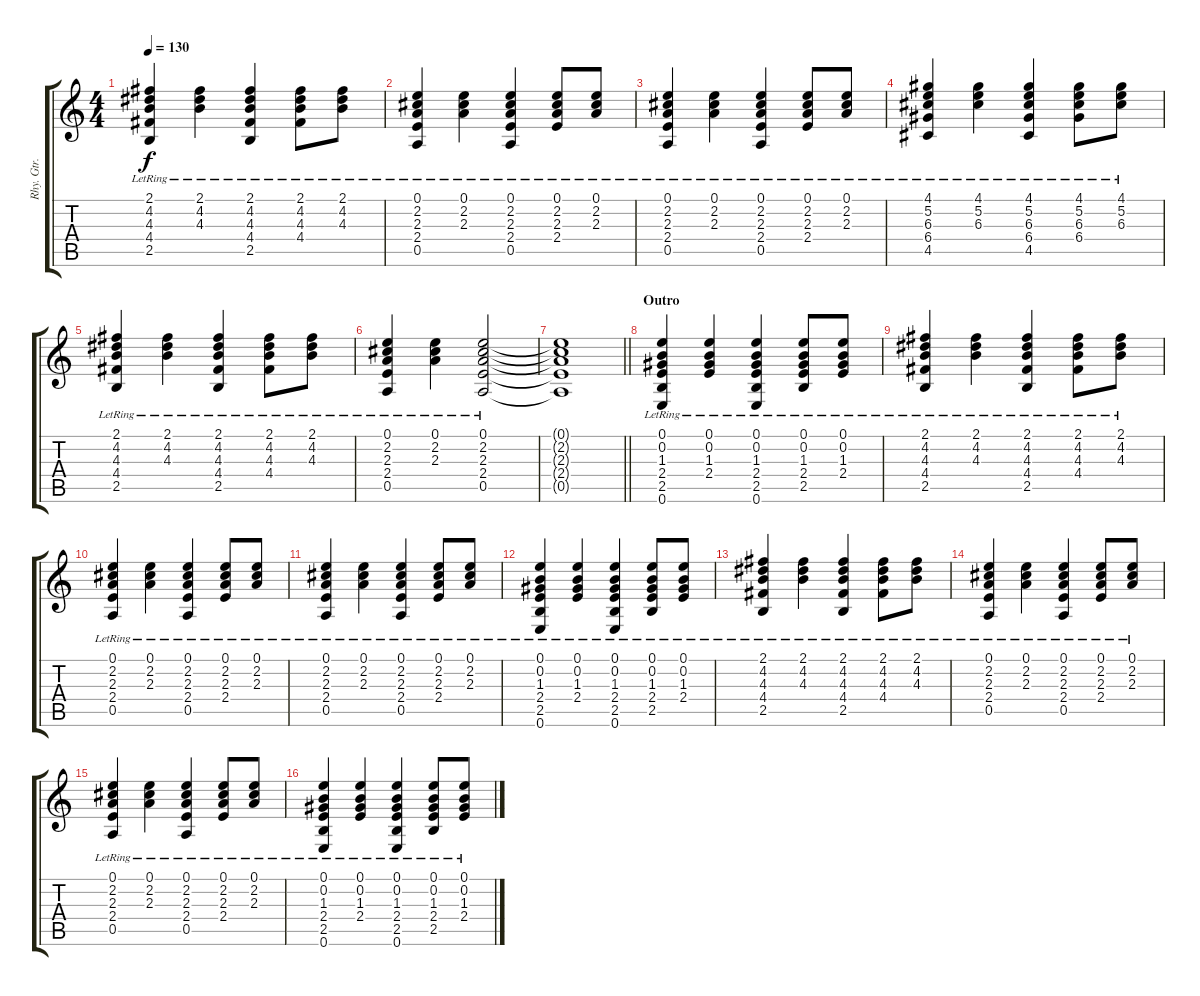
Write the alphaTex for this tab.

\track ("Rhy. Gtr. 2" "Rhy. Gtr. ") {instrument acousticguitarsteel}
\staff {score tabs}
\tuning (E4 B3 G3 D3 A2 E2) {hide}
\ts (4 4)
\tempo 130
\clef g2
\ks c
(2.1{lr} 4.2{lr} 4.3{lr} 4.4{lr} 2.5{lr}).4{dy f} (2.1{lr} 4.2{lr} 4.3{lr}).4 (2.1{lr} 4.2{lr} 4.3{lr} 4.4{lr} 2.5{lr}).4 (2.1{lr} 4.2{lr} 4.3{lr} 4.4{lr}).8 (2.1{lr} 4.2{lr} 4.3{lr}).8 |
(0.1{lr} 2.2{lr} 2.3{lr} 2.4{lr} 0.5{lr}).4 (0.1{lr} 2.2{lr} 2.3{lr}).4 (0.1{lr} 2.2{lr} 2.3{lr} 2.4{lr} 0.5{lr}).4 (0.1{lr} 2.2{lr} 2.3{lr} 2.4{lr}).8 (0.1{lr} 2.2{lr} 2.3{lr}).8 |
(0.1{lr} 2.2{lr} 2.3{lr} 2.4{lr} 0.5{lr}).4 (0.1{lr} 2.2{lr} 2.3{lr}).4 (0.1{lr} 2.2{lr} 2.3{lr} 2.4{lr} 0.5{lr}).4 (0.1{lr} 2.2{lr} 2.3{lr} 2.4{lr}).8 (0.1{lr} 2.2{lr} 2.3{lr}).8 |
(4.1{lr} 5.2{lr} 6.3{lr} 6.4{lr} 4.5{lr}).4 (4.1{lr} 5.2{lr} 6.3{lr}).4 (4.1{lr} 5.2{lr} 6.3{lr} 6.4{lr} 4.5{lr}).4 (4.1{lr} 5.2{lr} 6.3{lr} 6.4{lr}).8 (4.1{lr} 5.2{lr} 6.3{lr}).8 |
(2.1{lr} 4.2{lr} 4.3{lr} 4.4{lr} 2.5{lr}).4 (2.1{lr} 4.2{lr} 4.3{lr}).4 (2.1{lr} 4.2{lr} 4.3{lr} 4.4{lr} 2.5{lr}).4 (2.1{lr} 4.2{lr} 4.3{lr} 4.4{lr}).8 (2.1{lr} 4.2{lr} 4.3{lr}).8 |
(0.1{lr} 2.2{lr} 2.3{lr} 2.4{lr} 0.5{lr}).4 (0.1{lr} 2.2{lr} 2.3{lr}).4 (0.1{lr} 2.2{lr} 2.3{lr} 2.4{lr} 0.5{lr}).2 |
\barLineRight lightlight
(0.1{t} 2.2{t} 2.3{t} 2.4{t} 0.5{t}).1 |
\section ("" "Outro")
(0.1{lr} 0.2{lr} 1.3{lr} 2.4{lr} 2.5{lr} 0.6{lr}).4 (0.1{lr} 0.2{lr} 1.3{lr} 2.4{lr}).4 (0.1{lr} 0.2{lr} 1.3{lr} 2.4{lr} 2.5{lr} 0.6{lr}).4 (0.1{lr} 0.2{lr} 1.3{lr} 2.4{lr} 2.5{lr}).8 (0.1{lr} 0.2{lr} 1.3{lr} 2.4{lr}).8 |
(2.1{lr} 4.2{lr} 4.3{lr} 4.4{lr} 2.5{lr}).4 (2.1{lr} 4.2{lr} 4.3{lr}).4 (2.1{lr} 4.2{lr} 4.3{lr} 4.4{lr} 2.5{lr}).4 (2.1{lr} 4.2{lr} 4.3{lr} 4.4{lr}).8 (2.1{lr} 4.2{lr} 4.3{lr}).8 |
(0.1{lr} 2.2{lr} 2.3{lr} 2.4{lr} 0.5{lr}).4 (0.1{lr} 2.2{lr} 2.3{lr}).4 (0.1{lr} 2.2{lr} 2.3{lr} 2.4{lr} 0.5{lr}).4 (0.1{lr} 2.2{lr} 2.3{lr} 2.4{lr}).8 (0.1{lr} 2.2{lr} 2.3{lr}).8 |
(0.1{lr} 2.2{lr} 2.3{lr} 2.4{lr} 0.5{lr}).4 (0.1{lr} 2.2{lr} 2.3{lr}).4 (0.1{lr} 2.2{lr} 2.3{lr} 2.4{lr} 0.5{lr}).4 (0.1{lr} 2.2{lr} 2.3{lr} 2.4{lr}).8 (0.1{lr} 2.2{lr} 2.3{lr}).8 |
(0.1{lr} 0.2{lr} 1.3{lr} 2.4{lr} 2.5{lr} 0.6{lr}).4 (0.1{lr} 0.2{lr} 1.3{lr} 2.4{lr}).4 (0.1{lr} 0.2{lr} 1.3{lr} 2.4{lr} 2.5{lr} 0.6{lr}).4 (0.1{lr} 0.2{lr} 1.3{lr} 2.4{lr} 2.5{lr}).8 (0.1{lr} 0.2{lr} 1.3{lr} 2.4{lr}).8 |
(2.1{lr} 4.2{lr} 4.3{lr} 4.4{lr} 2.5{lr}).4 (2.1{lr} 4.2{lr} 4.3{lr}).4 (2.1{lr} 4.2{lr} 4.3{lr} 4.4{lr} 2.5{lr}).4 (2.1{lr} 4.2{lr} 4.3{lr} 4.4{lr}).8 (2.1{lr} 4.2{lr} 4.3{lr}).8 |
(0.1{lr} 2.2{lr} 2.3{lr} 2.4{lr} 0.5{lr}).4 (0.1{lr} 2.2{lr} 2.3{lr}).4 (0.1{lr} 2.2{lr} 2.3{lr} 2.4{lr} 0.5{lr}).4 (0.1{lr} 2.2{lr} 2.3{lr} 2.4{lr}).8 (0.1{lr} 2.2{lr} 2.3{lr}).8 |
(0.1{lr} 2.2{lr} 2.3{lr} 2.4{lr} 0.5{lr}).4 (0.1{lr} 2.2{lr} 2.3{lr}).4 (0.1{lr} 2.2{lr} 2.3{lr} 2.4{lr} 0.5{lr}).4 (0.1{lr} 2.2{lr} 2.3{lr} 2.4{lr}).8 (0.1{lr} 2.2{lr} 2.3{lr}).8 |
(0.1{lr} 0.2{lr} 1.3{lr} 2.4{lr} 2.5{lr} 0.6{lr}).4 (0.1{lr} 0.2{lr} 1.3{lr} 2.4{lr}).4 (0.1{lr} 0.2{lr} 1.3{lr} 2.4{lr} 2.5{lr} 0.6{lr}).4 (0.1{lr} 0.2{lr} 1.3{lr} 2.4{lr} 2.5{lr}).8 (0.1{lr} 0.2{lr} 1.3{lr} 2.4{lr}).8
